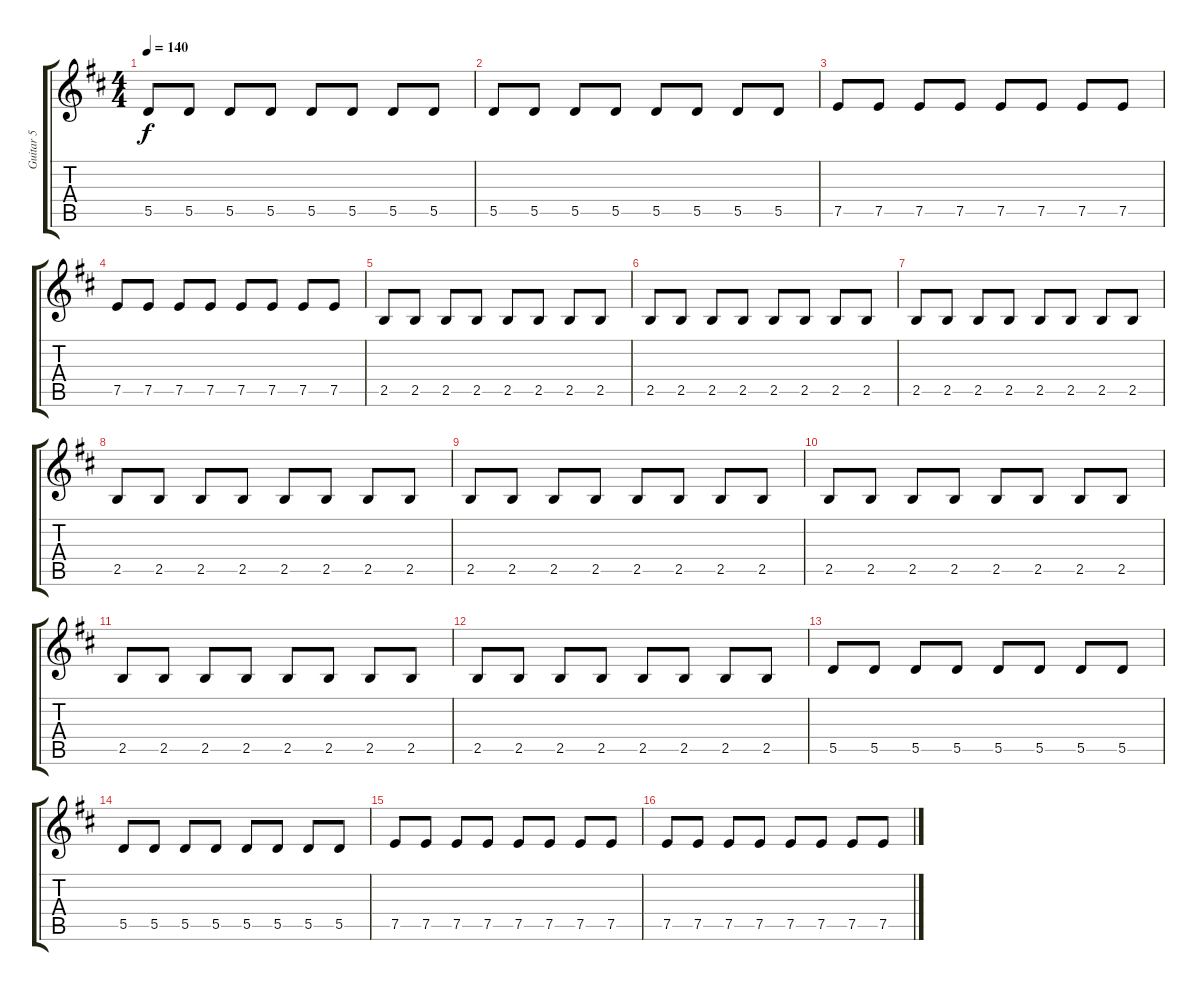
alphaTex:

\track ("Guitar 5" "Guitar 5") {instrument distortionguitar}
\staff {score tabs}
\tuning (E4 B3 G3 D3 A2 E2) {hide}
\ts (4 4)
\tempo 140
\clef g2
\ks bminor
5.5.8{dy f} 5.5.8 5.5.8 5.5.8 5.5.8 5.5.8 5.5.8 5.5.8 |
5.5.8 5.5.8 5.5.8 5.5.8 5.5.8 5.5.8 5.5.8 5.5.8 |
7.5.8 7.5.8 7.5.8 7.5.8 7.5.8 7.5.8 7.5.8 7.5.8 |
7.5.8 7.5.8 7.5.8 7.5.8 7.5.8 7.5.8 7.5.8 7.5.8 |
2.5.8 2.5.8 2.5.8 2.5.8 2.5.8 2.5.8 2.5.8 2.5.8 |
2.5.8 2.5.8 2.5.8 2.5.8 2.5.8 2.5.8 2.5.8 2.5.8 |
2.5.8 2.5.8 2.5.8 2.5.8 2.5.8 2.5.8 2.5.8 2.5.8 |
2.5.8 2.5.8 2.5.8 2.5.8 2.5.8 2.5.8 2.5.8 2.5.8 |
2.5.8 2.5.8 2.5.8 2.5.8 2.5.8 2.5.8 2.5.8 2.5.8 |
2.5.8 2.5.8 2.5.8 2.5.8 2.5.8 2.5.8 2.5.8 2.5.8 |
2.5.8 2.5.8 2.5.8 2.5.8 2.5.8 2.5.8 2.5.8 2.5.8 |
2.5.8 2.5.8 2.5.8 2.5.8 2.5.8 2.5.8 2.5.8 2.5.8 |
5.5.8 5.5.8 5.5.8 5.5.8 5.5.8 5.5.8 5.5.8 5.5.8 |
5.5.8 5.5.8 5.5.8 5.5.8 5.5.8 5.5.8 5.5.8 5.5.8 |
7.5.8 7.5.8 7.5.8 7.5.8 7.5.8 7.5.8 7.5.8 7.5.8 |
7.5.8 7.5.8 7.5.8 7.5.8 7.5.8 7.5.8 7.5.8 7.5.8
